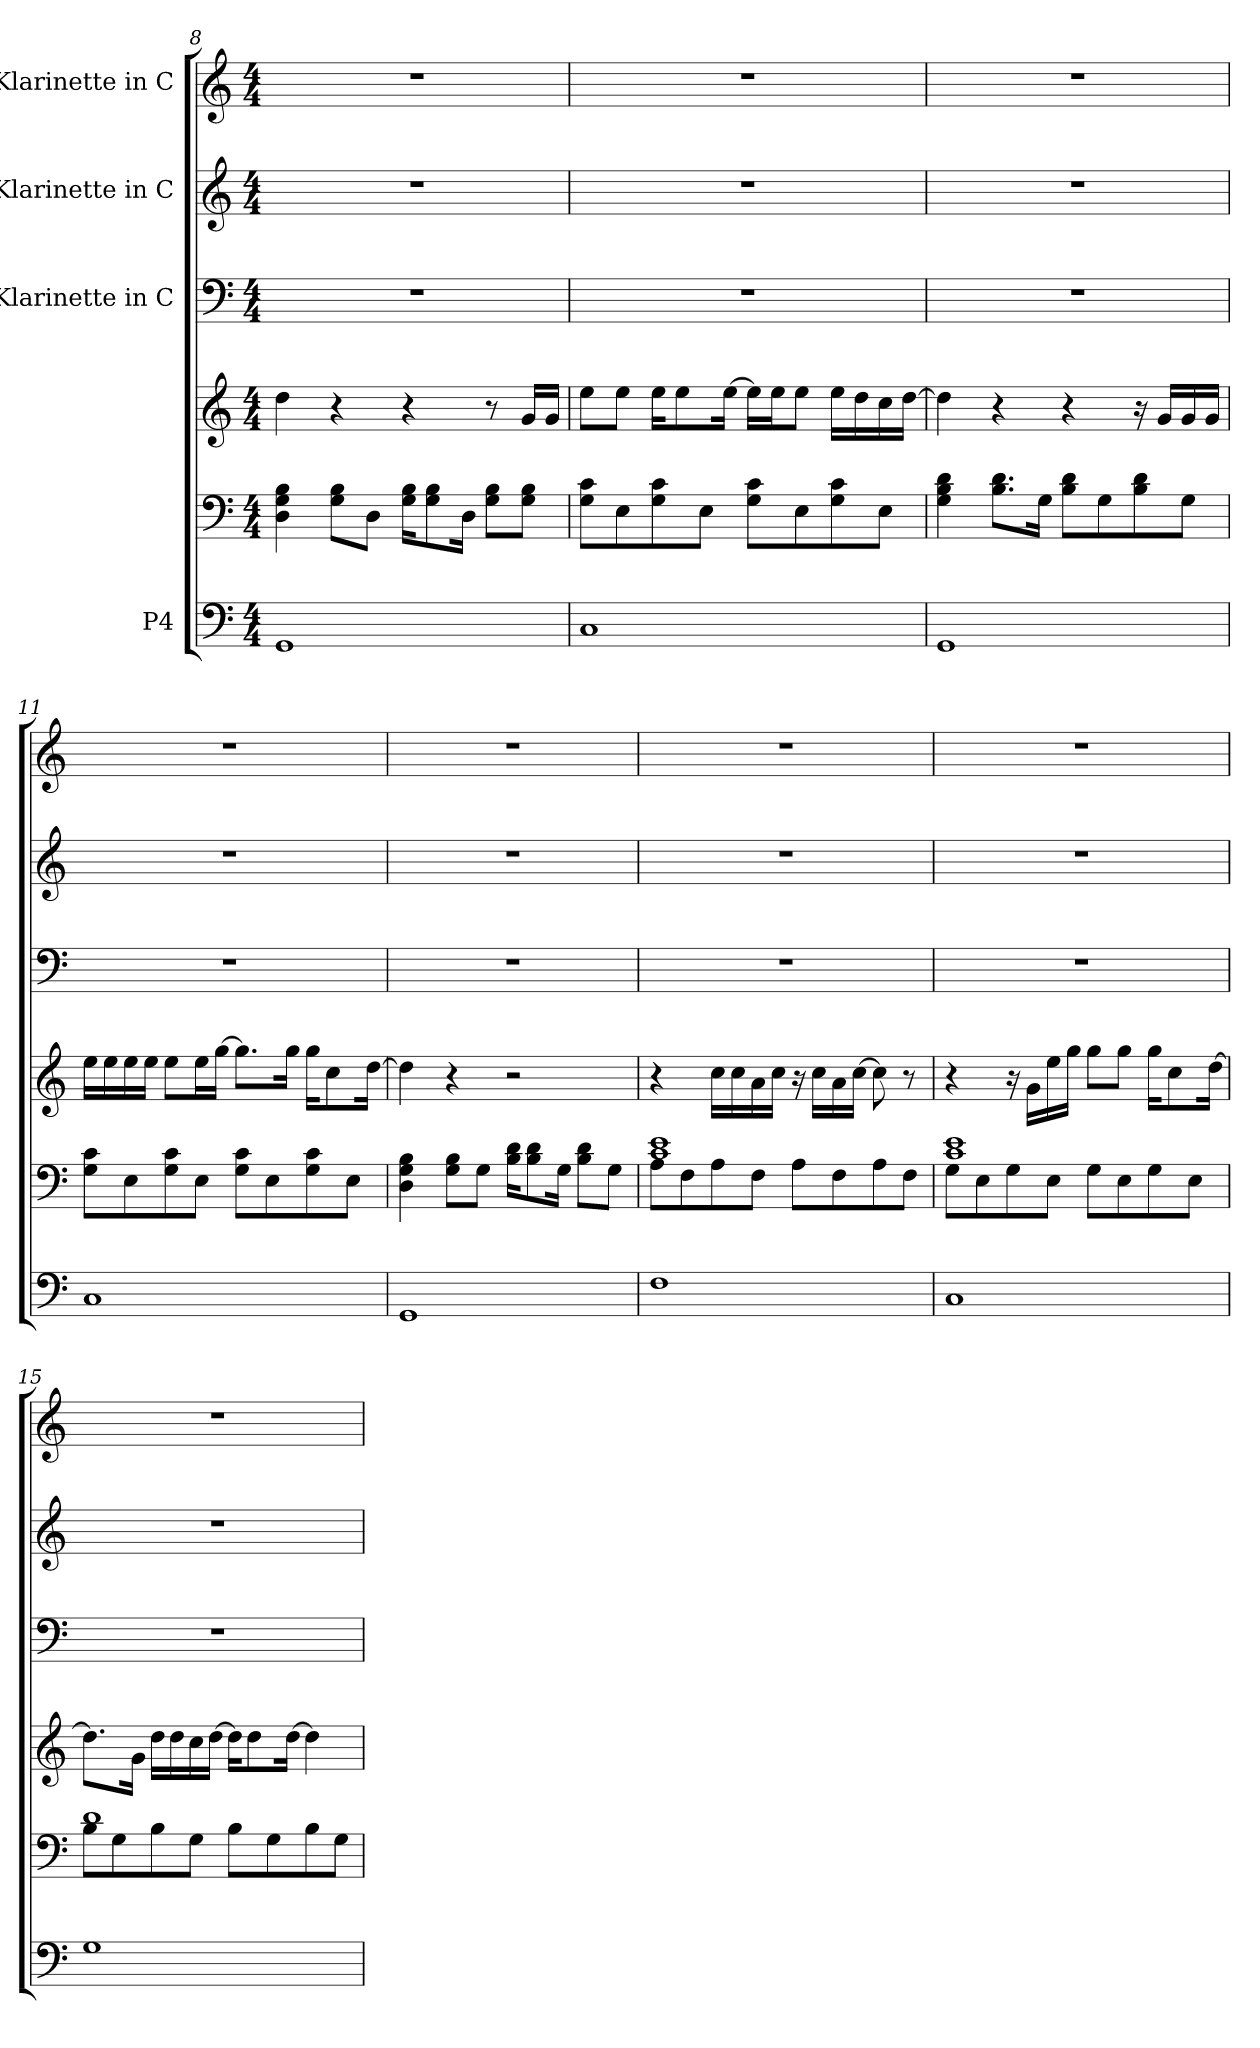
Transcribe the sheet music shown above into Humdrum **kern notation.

**kern	**kern	**kern	**kern	**kern	**kern
*part4	*part4	*part4	*part3	*part2	*part1
*staff6	*staff5	*staff4	*staff3	*staff2	*staff1
*I"P4	*	*	*I"Klarinette in C	*I"Klarinette in C	*I"Klarinette in C
*clefF4	*clefF4	*clefG2	*clefF4	*clefG2	*clefG2
*k[]	*k[]	*k[]	*k[]	*k[]	*k[]
*C:	*C:	*C:	*C:	*C:	*C:
*M4/4	*M4/4	*M4/4	*M4/4	*M4/4	*M4/4
=8	=8	=8	=8	=8	=8
1GGi	4Di\ 4Gi 4Bi	4ddi\	1r	1r	1r
.	8Gi\ 8BiL	4r	.	.	.
.	8Di\J	.	.	.	.
.	16Gi\ 16BiKL	4r	.	.	.
.	8Gi\ 8Bi	.	.	.	.
.	16Di\Jk	.	.	.	.
.	8Gi\ 8BiL	8r	.	.	.
.	8Gi\ 8BiJ	16gi/LL	.	.	.
.	.	16gi/JJ	.	.	.
!!LO:LB:g=z
=9	=9	=9	=9	=9	=9
1Ci	8Gi\ 8ciL	8eei\L	1r	1r	1r
.	8Ei\	8eei\J	.	.	.
.	8Gi\ 8ci	16eei\KL	.	.	.
.	.	8eei\	.	.	.
.	8Ei\J	.	.	.	.
.	.	[16eei\Jk	.	.	.
.	8Gi\ 8ciL	16eei\LL]	.	.	.
.	.	16eei\J	.	.	.
.	8Ei\	8eei\J	.	.	.
.	8Gi\ 8ci	16eei\LL	.	.	.
.	.	16ddi\	.	.	.
.	8Ei\J	16cci\	.	.	.
.	.	[16ddi\JJ	.	.	.
=10	=10	=10	=10	=10	=10
1GGi	4Gi\ 4Bi 4di	4ddi\]	1r	1r	1r
.	8.Bi\ 8.diL	4r	.	.	.
.	16Gi\Jk	.	.	.	.
.	8Bi\ 8diL	4r	.	.	.
.	8Gi\	.	.	.	.
.	8Bi\ 8di	16r	.	.	.
.	.	16gi/LL	.	.	.
.	8Gi\J	16gi/	.	.	.
.	.	16gi/JJ	.	.	.
=11	=11	=11	=11	=11	=11
1Ci	8Gi\ 8ciL	16eei\LL	1r	1r	1r
.	.	16eei\	.	.	.
.	8Ei\	16eei\	.	.	.
.	.	16eei\JJ	.	.	.
.	8Gi\ 8ci	8eei\L	.	.	.
.	8Ei\J	16eei\L	.	.	.
.	.	[16ggi\JJ	.	.	.
.	8Gi\ 8ciL	8.ggi\L]	.	.	.
.	8Ei\	.	.	.	.
.	.	16ggi\Jk	.	.	.
.	8Gi\ 8ci	16ggi\KL	.	.	.
.	.	8cci\	.	.	.
.	8Ei\J	.	.	.	.
.	.	[16ddi\Jk	.	.	.
=12	=12	=12	=12	=12	=12
1GGi	4Di\ 4Gi 4Bi	4ddi\]	1r	1r	1r
.	8Gi\ 8BiL	4r	.	.	.
.	8Gi\J	.	.	.	.
.	16Bi\ 16diKL	2r	.	.	.
.	8Bi\ 8di	.	.	.	.
.	16Gi\Jk	.	.	.	.
.	8Bi\ 8diL	.	.	.	.
.	8Gi\J	.	.	.	.
!!LO:LB:g=z
=13	=13	=13	=13	=13	=13
*	*^	*	*	*	*
1Fi	1ci 1ei	8Ai\L	4r	1r	1r	1r
.	.	8Fi\	.	.	.	.
.	.	8Ai\	16cci\LL	.	.	.
.	.	.	16cci\	.	.	.
.	.	8Fi\J	16ai\	.	.	.
.	.	.	16cci\JJ	.	.	.
.	.	8Ai\L	16r	.	.	.
.	.	.	16cci\LL	.	.	.
.	.	8Fi\	16ai\	.	.	.
.	.	.	[16cci\JJ	.	.	.
.	.	8Ai\	8cci\]	.	.	.
.	.	8Fi\J	8r	.	.	.
=14	=14	=14	=14	=14	=14	=14
1Ci	1ci 1ei	8Gi\L	4r	1r	1r	1r
.	.	8Ei\	.	.	.	.
.	.	8Gi\	16r	.	.	.
.	.	.	16gi\LL	.	.	.
.	.	8Ei\J	16eei\	.	.	.
.	.	.	16ggi\JJ	.	.	.
.	.	8Gi\L	8ggi\L	.	.	.
.	.	8Ei\	8ggi\J	.	.	.
.	.	8Gi\	16ggi\KL	.	.	.
.	.	.	8cci\	.	.	.
.	.	8Ei\J	.	.	.	.
.	.	.	[16ddi\Jk	.	.	.
=15	=15	=15	=15	=15	=15	=15
1Gi	1di	8Bi\L	8.ddi\L]	1r	1r	1r
.	.	8Gi\	.	.	.	.
.	.	.	16gi\Jk	.	.	.
.	.	8Bi\	16ddi\LL	.	.	.
.	.	.	16ddi\	.	.	.
.	.	8Gi\J	16cci\	.	.	.
.	.	.	[16ddi\JJ	.	.	.
.	.	8Bi\L	16ddi\KL]	.	.	.
.	.	.	8ddi\	.	.	.
.	.	8Gi\	.	.	.	.
.	.	.	[16ddi\Jk	.	.	.
.	.	8Bi\	4ddi\]	.	.	.
.	.	8Gi\J	.	.	.	.
*	*v	*v	*	*	*	*
=	=	=	=	=	=
*-	*-	*-	*-	*-	*-
